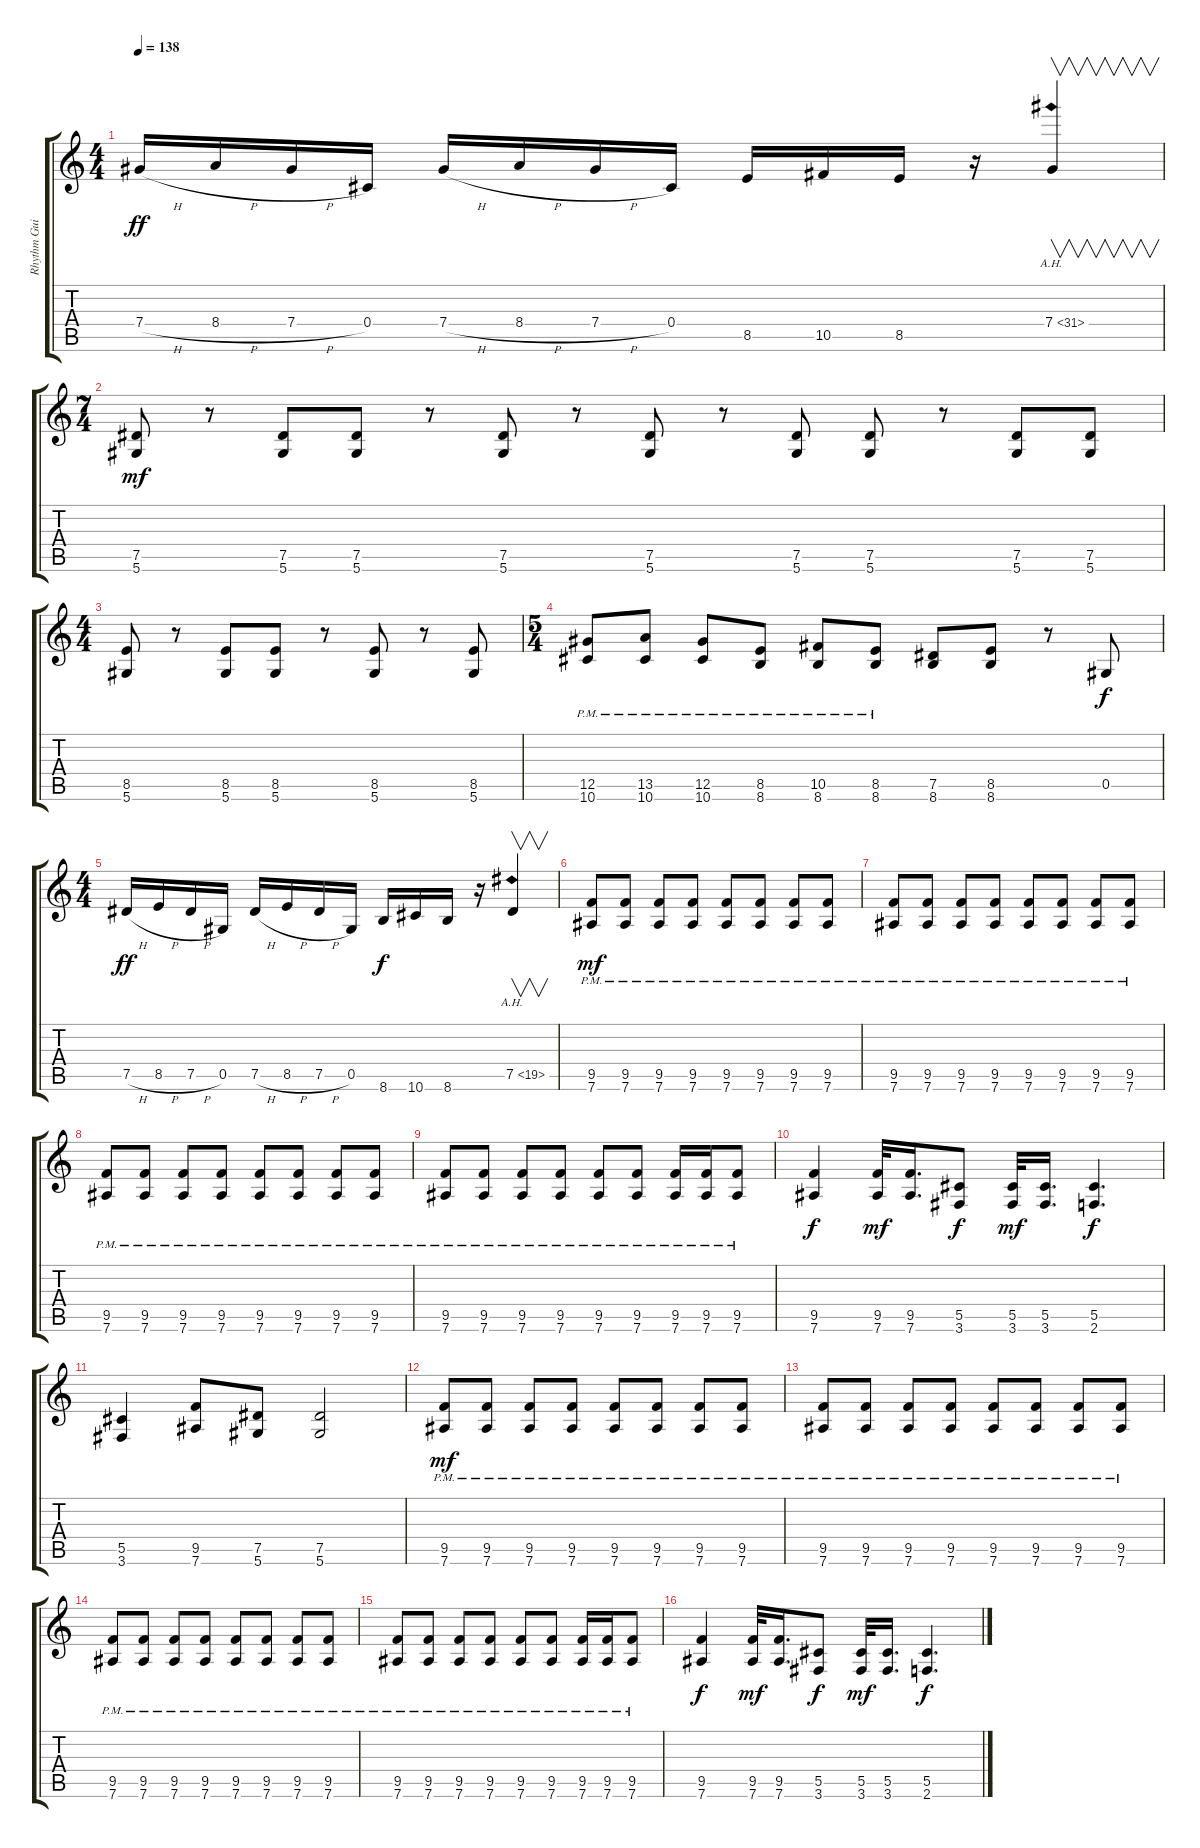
\track ("Rhythm Guitar R" "Rhythm Gui") {instrument distortionguitar}
\staff {score tabs}
\tuning (Eb4 Bb3 Gb3 Db3 Ab2 Eb2) {hide}
\ts (4 4)
\tempo 138
\clef g2
\ks c
7.4{h}.16{dy ff} 8.4{h}.16 7.4{h}.16 0.4.16 7.4{h}.16 8.4{h}.16 7.4{h}.16 0.4.16 8.5.16 10.5.16 8.5.16 r.16 7.4{ah 24}.4{v} |
\ts (7 4)
(7.5 5.6).8{dy mf} r.8 (7.5 5.6).8 (7.5 5.6).8 r.8 (7.5 5.6).8 r.8 (7.5 5.6).8 r.8 (7.5 5.6).8 (7.5 5.6).8 r.8 (7.5 5.6).8 (7.5 5.6).8 |
\ts (4 4)
(8.5 5.6).8 r.8 (8.5 5.6).8 (8.5 5.6).8 r.8 (8.5 5.6).8 r.8 (8.5 5.6).8 |
\ts (5 4)
(12.5{pm} 10.6{pm}).8 (13.5{pm} 10.6).8 (12.5{pm} 10.6{pm}).8 (8.5{pm} 8.6{pm}).8 (10.5{pm} 8.6{pm}).8 (8.5{pm} 8.6{pm}).8 (7.5 8.6).8 (8.5 8.6).8 r.8 0.5.8{dy f} |
\ts (4 4)
7.5{h}.16{dy ff} 8.5{h}.16 7.5{h}.16 0.5.16 7.5{h}.16 8.5{h}.16 7.5{h}.16 0.5.16 8.6.16{dy f} 10.6.16 8.6.16 r.16 7.5{ah 12}.4{v} |
(9.5{pm} 7.6{pm}).8{dy mf} (9.5{pm} 7.6{pm}).8 (9.5{pm} 7.6{pm}).8 (9.5{pm} 7.6{pm}).8 (9.5{pm} 7.6{pm}).8 (9.5{pm} 7.6{pm}).8 (9.5{pm} 7.6{pm}).8 (9.5{pm} 7.6{pm}).8 |
(9.5{pm} 7.6{pm}).8 (9.5{pm} 7.6{pm}).8 (9.5{pm} 7.6{pm}).8 (9.5{pm} 7.6{pm}).8 (9.5{pm} 7.6{pm}).8 (9.5{pm} 7.6{pm}).8 (9.5{pm} 7.6{pm}).8 (9.5{pm} 7.6{pm}).8 |
(9.5{pm} 7.6{pm}).8 (9.5{pm} 7.6{pm}).8 (9.5{pm} 7.6{pm}).8 (9.5{pm} 7.6{pm}).8 (9.5{pm} 7.6{pm}).8 (9.5{pm} 7.6{pm}).8 (9.5{pm} 7.6{pm}).8 (9.5{pm} 7.6{pm}).8 |
(9.5{pm} 7.6{pm}).8 (9.5{pm} 7.6{pm}).8 (9.5{pm} 7.6{pm}).8 (9.5{pm} 7.6{pm}).8 (9.5{pm} 7.6{pm}).8 (9.5{pm} 7.6{pm}).8 (9.5{pm} 7.6{pm}).16 (9.5{pm} 7.6{pm}).16 (9.5{pm} 7.6{pm}).8 |
(9.5 7.6).4{dy f} (9.5 7.6).32{dy mf} (9.5 7.6).16{d} (5.5 3.6).8{dy f} (5.5 3.6).32{dy mf} (5.5 3.6).16{d} (5.5 2.6).4{d dy f} |
(5.5 3.6).4 (9.5 7.6).8 (7.5 5.6).8 (7.5 5.6).2 |
(9.5{pm} 7.6{pm}).8{dy mf} (9.5{pm} 7.6{pm}).8 (9.5{pm} 7.6{pm}).8 (9.5{pm} 7.6{pm}).8 (9.5{pm} 7.6{pm}).8 (9.5{pm} 7.6{pm}).8 (9.5{pm} 7.6{pm}).8 (9.5{pm} 7.6{pm}).8 |
(9.5{pm} 7.6{pm}).8 (9.5{pm} 7.6{pm}).8 (9.5{pm} 7.6{pm}).8 (9.5{pm} 7.6{pm}).8 (9.5{pm} 7.6{pm}).8 (9.5{pm} 7.6{pm}).8 (9.5{pm} 7.6{pm}).8 (9.5{pm} 7.6{pm}).8 |
(9.5{pm} 7.6{pm}).8 (9.5{pm} 7.6{pm}).8 (9.5{pm} 7.6{pm}).8 (9.5{pm} 7.6{pm}).8 (9.5{pm} 7.6{pm}).8 (9.5{pm} 7.6{pm}).8 (9.5{pm} 7.6{pm}).8 (9.5{pm} 7.6{pm}).8 |
(9.5{pm} 7.6{pm}).8 (9.5{pm} 7.6{pm}).8 (9.5{pm} 7.6{pm}).8 (9.5{pm} 7.6{pm}).8 (9.5{pm} 7.6{pm}).8 (9.5{pm} 7.6{pm}).8 (9.5{pm} 7.6{pm}).16 (9.5{pm} 7.6{pm}).16 (9.5{pm} 7.6{pm}).8 |
(9.5 7.6).4{dy f} (9.5 7.6).32{dy mf} (9.5 7.6).16{d} (5.5 3.6).8{dy f} (5.5 3.6).32{dy mf} (5.5 3.6).16{d} (5.5 2.6).4{d dy f}
